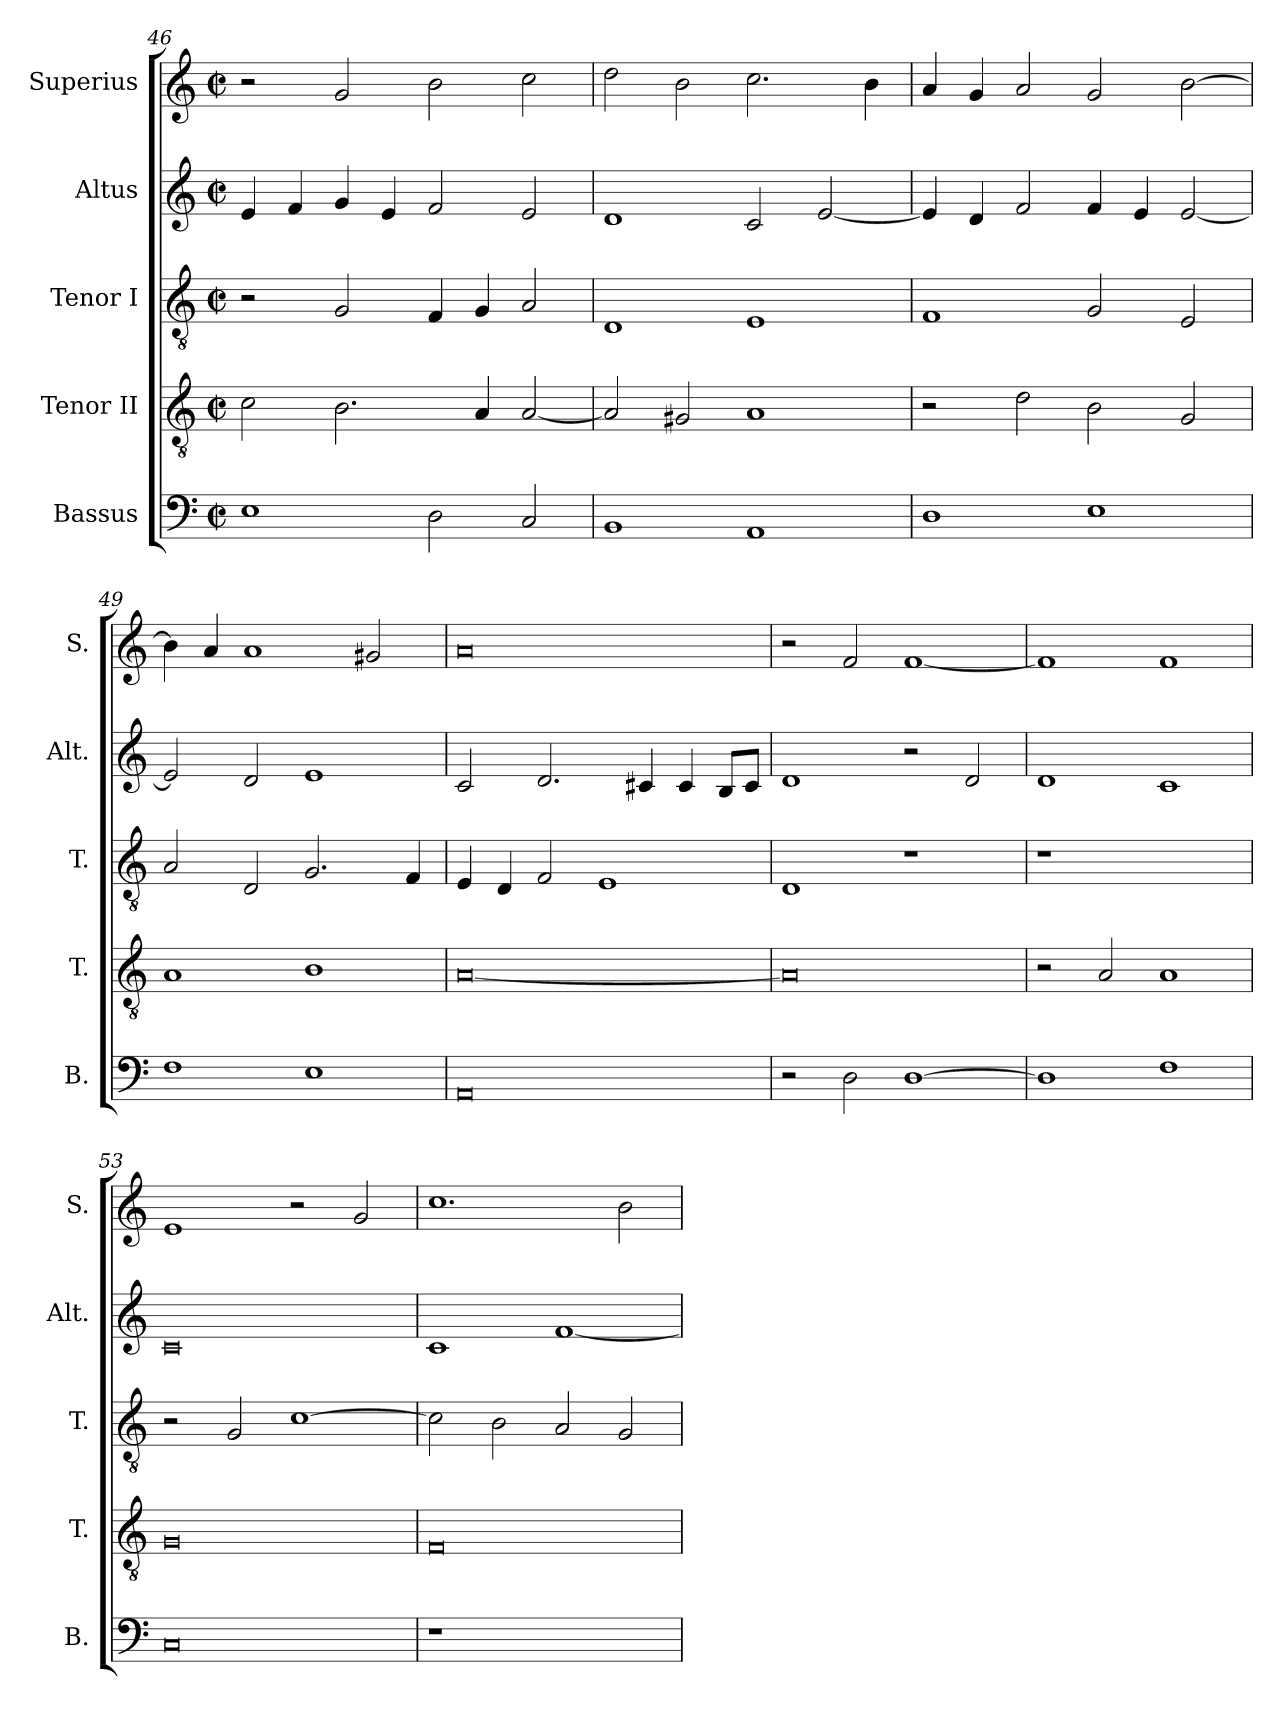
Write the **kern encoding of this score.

**kern	**kern	**kern	**kern	**kern
*part5	*part4	*part3	*part2	*part1
*staff5	*staff4	*staff3	*staff2	*staff1
*I"Bassus	*I"Tenor II	*I"Tenor I	*I"Altus	*I"Superius
*I'B.	*I'T.	*I'T.	*I'Alt.	*I'S.
!!LO:LB:g=z
*clefF4	*clefGv2	*clefGv2	*clefG2	*clefG2
*	*ITrd7c12	*ITrd7c12	*	*
*k[]	*k[]	*k[]	*k[]	*k[]
*C:	*C:	*C:	*C:	*C:
*M2/2	*M2/2	*M2/2	*M2/2	*M2/2
*met(c|)	*met(c|)	*met(c|)	*met(c|)	*met(c|)
=46	=46	=46	=46	=46
1Ei	2Ci\	2r	4ei/	2r
.	.	.	4fi/	.
.	2.BBi\	2GGi/	4gi/	2gi/
.	.	.	4ei/	.
2Di\	.	4FFi/	2fi/	2bi\
.	4AAi/	4GGi/	.	.
2Ci/	[<2AAi/	2AAi/	2ei/	2cci\
=47	=47	=47	=47	=47
1BBi	2AAi/]	1DDi	1di	2ddi\
.	2GG#Xi/	.	.	2bi\
1AAi	1AAi	1EEi	2ci/	2.cci\
.	.	.	[<2ei/	.
.	.	.	.	4bi\
=48	=48	=48	=48	=48
1Di	2r	1FFi	4ei/]	4ai/
.	.	.	4di/	4gi/
.	2Di\	.	2fi/	2ai/
1Ei	2BBi\	2GGi/	4fi/	2gi/
.	.	.	4ei/	.
.	2GGi/	2EEi/	[<2ei/	[>2bi\
=49	=49	=49	=49	=49
1Fi	1AAi	2AAi/	2ei/]	4bi\]
.	.	.	.	4ai/
.	.	2DDi/	2di/	1ai
1Ei	1BBi	2.GGi/	1ei	.
.	.	.	.	2g#Xi/
.	.	4FFi/	.	.
!!LO:PB:g=z
=50	=50	=50	=50	=50
0AAi	[<0AAi	4EEi/	2ci/	0ai
.	.	4DDi/	.	.
.	.	2FFi/	2.di/	.
.	.	1EEi	.	.
.	.	.	4c#Xi/	.
.	.	.	4c#i/	.
.	.	.	8Bi/L	.
.	.	.	8c#i/J	.
=51	=51	=51	=51	=51
2r	0AAi]	1DDi	1di	2r
2Di\	.	.	.	2fi/
[>1Di	.	1r	2r	[<1fi
.	.	.	2di/	.
=52	=52	=52	=52	=52
!	!	!LO:N:vis=1	!	!
1Di]	2r	1r	1di	1fi]
.	2AAi/	.	.	.
1Fi	1AAi	1ryy	1ci	1fi
=53	=53	=53	=53	=53
0Ci	0GGi	2r	0ci	1ei
.	.	2GGi/	.	.
.	.	[>1Ci	.	2r
.	.	.	.	2gi/
=54	=54	=54	=54	=54
!LO:N:vis=1	!	!	!	!
1r	0FFi	2Ci\]	1ci	1.cci
.	.	2BBi\	.	.
1ryy	.	2AAi/	[<1fi	.
.	.	2GGi/	.	2bi\
=	=	=	=	=
*-	*-	*-	*-	*-
